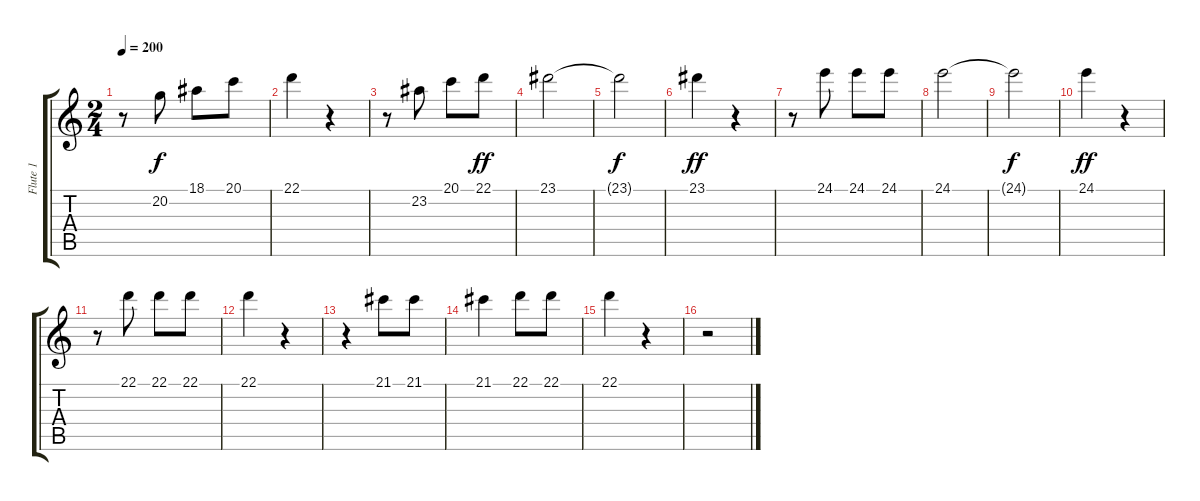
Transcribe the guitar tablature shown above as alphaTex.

\track ("Flute 1" "Flute 1") {instrument flute}
\staff {score tabs}
\tuning (E4 B3 G3 D3 A2 E2) {hide}
\ts (2 4)
\tempo 200
\clef g2
\ks c
r.8{dy f} 20.2.8 18.1.8 20.1.8 |
22.1.4 r.4 |
r.8 23.2.8 20.1.8 22.1.8{dy ff} |
23.1.2 |
23.1{t}.2{dy f} |
23.1.4{dy ff} r.4 |
r.8 24.1.8 24.1.8 24.1.8 |
24.1.2 |
24.1{t}.2{dy f} |
24.1.4{dy ff} r.4 |
r.8 22.1.8 22.1.8 22.1.8 |
22.1.4 r.4 |
r.4 21.1.8 21.1.8 |
21.1.4 22.1.8 22.1.8 |
22.1.4 r.4 |
r.2
